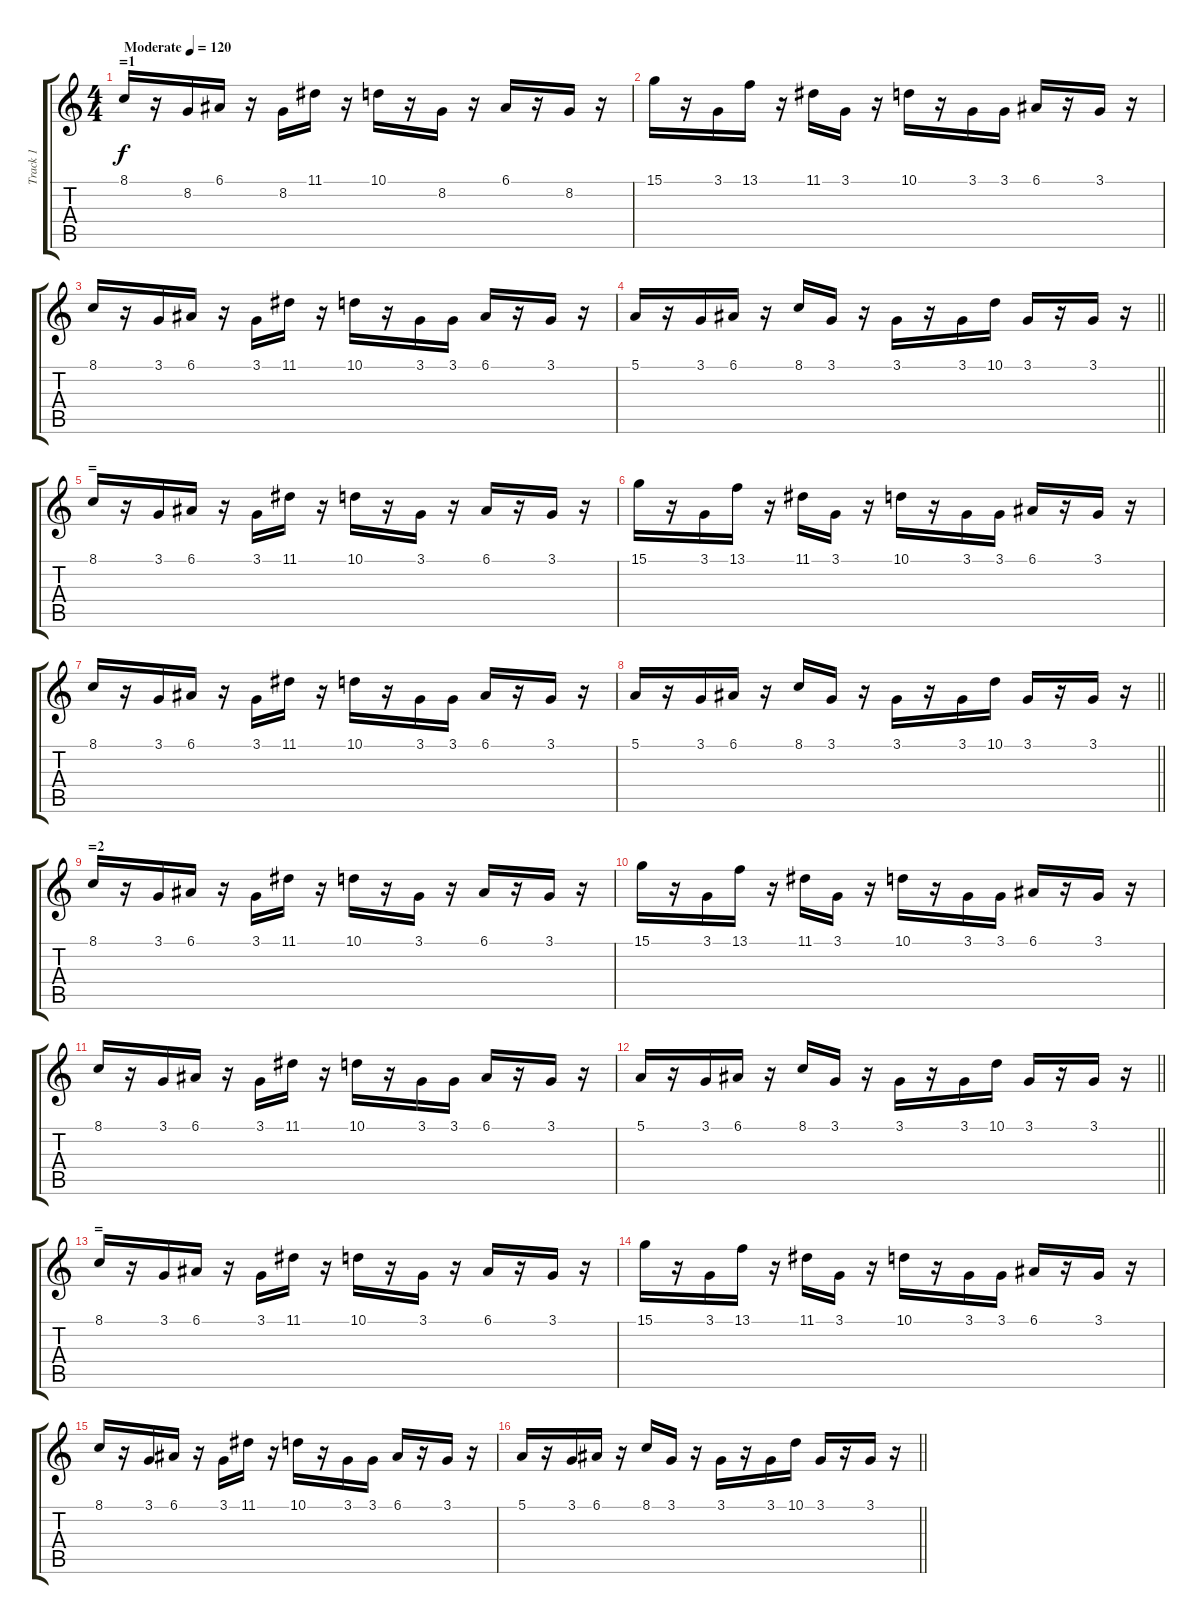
\track ("Track 1" "Track 1") {instrument fx1rain}
\staff {score tabs}
\tuning (E4 B3 G3 D3 A2 E2) {hide}
\ts (4 4)
\section ("" "=1")
\tempo (120 "Moderate")
\clef g2
\ks c
8.1.16{dy f instrument fx1rain} r.16 8.2.16 6.1.16 r.16 8.2.16 11.1.16 r.16 10.1.16 r.16 8.2.16 r.16 6.1.16 r.16 8.2.16 r.16 |
15.1.16 r.16 3.1.16 13.1.16 r.16 11.1.16 3.1.16 r.16 10.1.16 r.16 3.1.16 3.1.16 6.1.16 r.16 3.1.16 r.16 |
8.1.16 r.16 3.1.16 6.1.16 r.16 3.1.16 11.1.16 r.16 10.1.16 r.16 3.1.16 3.1.16 6.1.16 r.16 3.1.16 r.16 |
\barLineRight lightlight
5.1.16 r.16 3.1.16 6.1.16 r.16 8.1.16 3.1.16 r.16 3.1.16 r.16 3.1.16 10.1.16 3.1.16 r.16 3.1.16 r.16 |
\section ("" "=")
8.1.16 r.16 3.1.16 6.1.16 r.16 3.1.16 11.1.16 r.16 10.1.16 r.16 3.1.16 r.16 6.1.16 r.16 3.1.16 r.16 |
15.1.16 r.16 3.1.16 13.1.16 r.16 11.1.16 3.1.16 r.16 10.1.16 r.16 3.1.16 3.1.16 6.1.16 r.16 3.1.16 r.16 |
8.1.16 r.16 3.1.16 6.1.16 r.16 3.1.16 11.1.16 r.16 10.1.16 r.16 3.1.16 3.1.16 6.1.16 r.16 3.1.16 r.16 |
\barLineRight lightlight
5.1.16 r.16 3.1.16 6.1.16 r.16 8.1.16 3.1.16 r.16 3.1.16 r.16 3.1.16 10.1.16 3.1.16 r.16 3.1.16 r.16 |
\section ("" "=2")
8.1.16 r.16 3.1.16 6.1.16 r.16 3.1.16 11.1.16 r.16 10.1.16 r.16 3.1.16 r.16 6.1.16 r.16 3.1.16 r.16 |
15.1.16 r.16 3.1.16 13.1.16 r.16 11.1.16 3.1.16 r.16 10.1.16 r.16 3.1.16 3.1.16 6.1.16 r.16 3.1.16 r.16 |
8.1.16 r.16 3.1.16 6.1.16 r.16 3.1.16 11.1.16 r.16 10.1.16 r.16 3.1.16 3.1.16 6.1.16 r.16 3.1.16 r.16 |
\barLineRight lightlight
5.1.16 r.16 3.1.16 6.1.16 r.16 8.1.16 3.1.16 r.16 3.1.16 r.16 3.1.16 10.1.16 3.1.16 r.16 3.1.16 r.16 |
\section ("" "=")
8.1.16 r.16 3.1.16 6.1.16 r.16 3.1.16 11.1.16 r.16 10.1.16 r.16 3.1.16 r.16 6.1.16 r.16 3.1.16 r.16 |
15.1.16 r.16 3.1.16 13.1.16 r.16 11.1.16 3.1.16 r.16 10.1.16 r.16 3.1.16 3.1.16 6.1.16 r.16 3.1.16 r.16 |
8.1.16 r.16 3.1.16 6.1.16 r.16 3.1.16 11.1.16 r.16 10.1.16 r.16 3.1.16 3.1.16 6.1.16 r.16 3.1.16 r.16 |
\barLineRight lightlight
5.1.16 r.16 3.1.16 6.1.16 r.16 8.1.16 3.1.16 r.16 3.1.16 r.16 3.1.16 10.1.16 3.1.16 r.16 3.1.16 r.16
